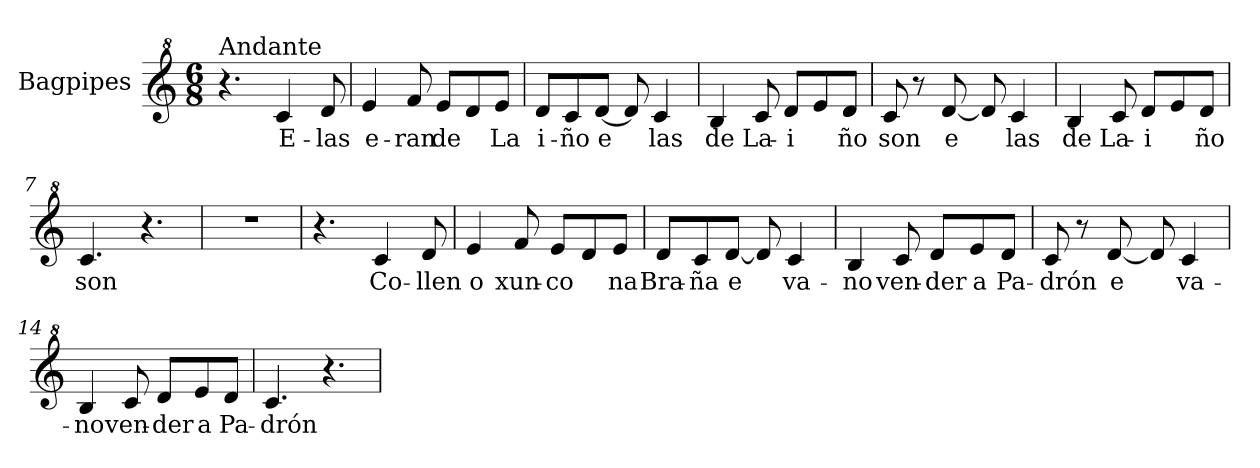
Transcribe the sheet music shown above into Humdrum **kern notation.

**kern	**text
*part1	*part1
*staff1	*staff1
*I"Bagpipes	*
*I'Bag	*
*clefG^2	*
*k[]	*
*C:	*
*M6/8	*
=1	=1
!LO:TX:a:t=Andante	!
4.r	.
4cc/	E-
8dd/	-las
=2	=2
4ee/	e-
8ff/	-ran
8ee/L	de
8dd/	.
8ee/J	La
=3	=3
8dd/L	i-
8cc/	-ño
[8dd/J	-e
8dd/]	.
4cc/	las
=4	=4
4b/	de
8cc/	La-
8dd/L	-i
8ee/	.
8dd/J	ño
=5	=5
8cc/	son
8r	.
[8dd/	e
8dd/]	.
4cc/	las
!!LO:LB:g=z
=6	=6
4b/	de
8cc/	La-
8dd/L	-i
8ee/	.
8dd/J	ño
=7	=7
4.cc/	son
4.r	.
=8	=8
2.r	.
=9	=9
4.r	.
4cc/	Co-
8dd/	-llen
=10	=10
4ee/	o
8ff/	xun-
8ee/L	-co
8dd/	.
8ee/J	na
=11	=11
8dd/L	Bra-
8cc/	-ña
[8dd/J	e
8dd/]	.
4cc/	va-
!!LO:LB:g=z
=12	=12
4b/	-no
8cc/	ven-
8dd/L	-der
8ee/	a
8dd/J	Pa-
=13	=13
8cc/	-drón
8r	.
[8dd/	e
8dd/]	.
4cc/	va-
=14	=14
4b/	-no
8cc/	ven-
8dd/L	-der
8ee/	a
8dd/J	Pa-
=15	=15
4.cc/	-drón
4.r	.
=	=
*-	*-
